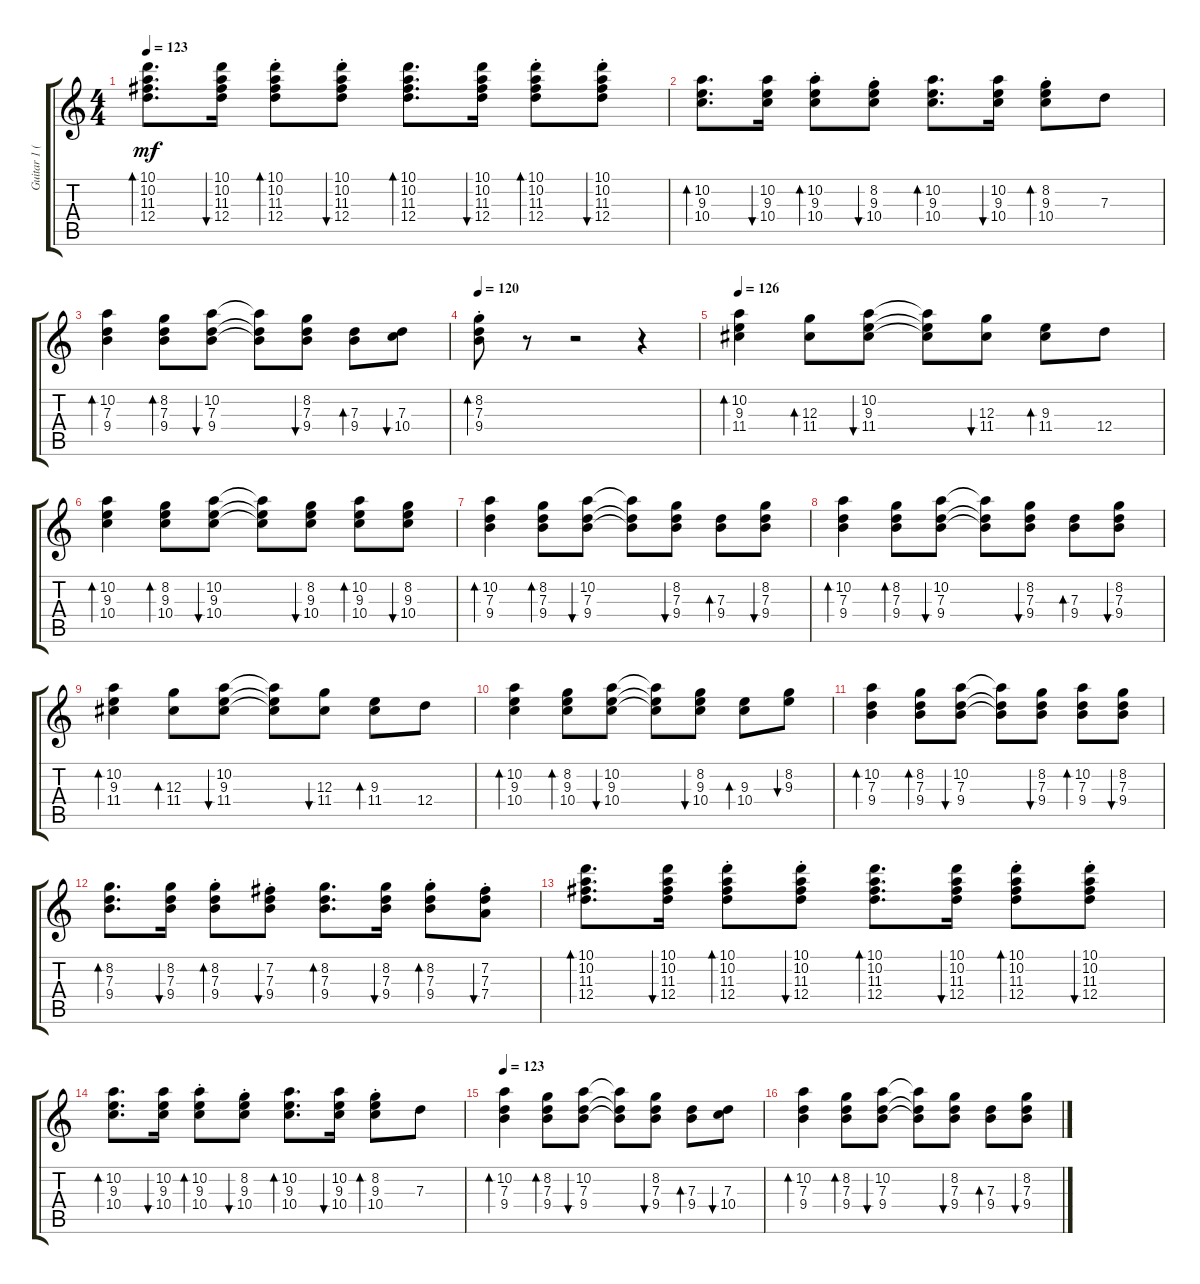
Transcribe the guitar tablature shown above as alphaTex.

\track ("Guitar 1 (Jesse Ed Davis)" "Guitar 1 (") {instrument electricguitarjazz}
\staff {score tabs}
\tuning (E4 B3 G3 D3 A2 E2) {hide}
\ts (4 4)
\tempo 123
\clef g2
\ks c
(10.1 10.2 11.3 12.4).8{d bd 60 dy mf} (10.1 10.2 11.3 12.4).16{bu 60} (10.1{st} 10.2{st} 11.3{st} 12.4{st}).8{bd 60} (10.1{st} 10.2{st} 11.3{st} 12.4{st}).8{bu 60} (10.1 10.2 11.3 12.4).8{d bd 60} (10.1 10.2 11.3 12.4).16{bu 60} (10.1{st} 10.2{st} 11.3{st} 12.4{st}).8{bd 60} (10.1{st} 10.2{st} 11.3{st} 12.4{st}).8{bu 60} |
(10.2 9.3 10.4).8{d bd 60} (10.2 9.3 10.4).16{bu 60} (10.2{st} 9.3{st} 10.4{st}).8{bd 60} (8.2{st} 9.3{st} 10.4{st}).8{bu 60} (10.2 9.3 10.4).8{d bd 60} (10.2 9.3 10.4).16{bu 60} (8.2{st} 9.3{st} 10.4{st}).8{bd 60} 7.3.8 |
(10.2 7.3 9.4).4{bd 60} (8.2 7.3 9.4).8{bd 60} (10.2 7.3 9.4).8{bu 60} (10.2{t} 7.3{t} 9.4{t}).8 (8.2 7.3 9.4).8{bu 60} (7.3 9.4).8{bd 60} (7.3 10.4).8{bu 60} |
\tempo 120
(8.2{st} 7.3{st} 9.4{st}).8{bd 60} r.8 r.2 r.4 |
\tempo 126
(10.2 9.3 11.4).4{bd 60} (12.3 11.4).8{bd 60} (10.2 9.3 11.4).8{bu 60} (10.2{t} 9.3{t} 11.4{t}).8 (12.3 11.4).8{bu 60} (9.3 11.4).8{bd 60} 12.4.8 |
(10.2 9.3 10.4).4{bd 60} (8.2 9.3 10.4).8{bd 60} (10.2 9.3 10.4).8{bu 60} (10.2{t} 9.3{t} 10.4{t}).8 (8.2 9.3 10.4).8{bu 60} (10.2 9.3 10.4).8{bd 60} (8.2 9.3 10.4).8{bu 60} |
(10.2 7.3 9.4).4{bd 60} (8.2 7.3 9.4).8{bd 60} (10.2 7.3 9.4).8{bu 60} (10.2{t} 7.3{t} 9.4{t}).8 (8.2 7.3 9.4).8{bu 60} (7.3 9.4).8{bd 60} (8.2 7.3 9.4).8{bu 60} |
(10.2 7.3 9.4).4{bd 60} (8.2 7.3 9.4).8{bd 60} (10.2 7.3 9.4).8{bu 60} (10.2{t} 7.3{t} 9.4{t}).8 (8.2 7.3 9.4).8{bu 60} (7.3 9.4).8{bd 60} (8.2 7.3 9.4).8{bu 60} |
(10.2 9.3 11.4).4{bd 60} (12.3 11.4).8{bd 60} (10.2 9.3 11.4).8{bu 60} (10.2{t} 9.3{t} 11.4{t}).8 (12.3 11.4).8{bu 60} (9.3 11.4).8{bd 60} 12.4.8 |
(10.2 9.3 10.4).4{bd 60} (8.2 9.3 10.4).8{bd 60} (10.2 9.3 10.4).8{bu 60} (10.2{t} 9.3{t} 10.4{t}).8 (8.2 9.3 10.4).8{bu 60} (9.3 10.4).8{bd 60} (8.2 9.3).8{bu 60} |
(10.2 7.3 9.4).4{bd 60} (8.2 7.3 9.4).8{bd 60} (10.2 7.3 9.4).8{bu 60} (10.2{t} 7.3{t} 9.4{t}).8 (8.2 7.3 9.4).8{bu 60} (10.2 7.3 9.4).8{bd 60} (8.2 7.3 9.4).8{bu 60} |
(8.2 7.3 9.4).8{d bd 60} (8.2 7.3 9.4).16{bu 60} (8.2{st} 7.3{st} 9.4{st}).8{bd 60} (7.2{st} 7.3{st} 9.4{st}).8{bu 60} (8.2 7.3 9.4).8{d bd 60} (8.2 7.3 9.4).16{bu 60} (8.2{st} 7.3{st} 9.4{st}).8{bd 60} (7.2{st} 7.3{st} 7.4{st}).8{bu 60} |
(10.1 10.2 11.3 12.4).8{d bd 60} (10.1 10.2 11.3 12.4).16{bu 60} (10.1{st} 10.2{st} 11.3{st} 12.4{st}).8{bd 60} (10.1{st} 10.2{st} 11.3{st} 12.4{st}).8{bu 60} (10.1 10.2 11.3 12.4).8{d bd 60} (10.1 10.2 11.3 12.4).16{bu 60} (10.1{st} 10.2{st} 11.3{st} 12.4{st}).8{bd 60} (10.1{st} 10.2{st} 11.3{st} 12.4{st}).8{bu 60} |
(10.2 9.3 10.4).8{d bd 60} (10.2 9.3 10.4).16{bu 60} (10.2{st} 9.3{st} 10.4{st}).8{bd 60} (8.2{st} 9.3{st} 10.4{st}).8{bu 60} (10.2 9.3 10.4).8{d bd 60} (10.2 9.3 10.4).16{bu 60} (8.2{st} 9.3{st} 10.4{st}).8{bd 60} 7.3.8 |
\tempo 123
(10.2 7.3 9.4).4{bd 60} (8.2 7.3 9.4).8{bd 60} (10.2 7.3 9.4).8{bu 60} (10.2{t} 7.3{t} 9.4{t}).8 (8.2 7.3 9.4).8{bu 60} (7.3 9.4).8{bd 60} (7.3 10.4).8{bu 60} |
(10.2 7.3 9.4).4{bd 60} (8.2 7.3 9.4).8{bd 60} (10.2 7.3 9.4).8{bu 60} (10.2{t} 7.3{t} 9.4{t}).8 (8.2 7.3 9.4).8{bu 60} (7.3 9.4).8{bd 60} (8.2 7.3 9.4).8{bu 60}
